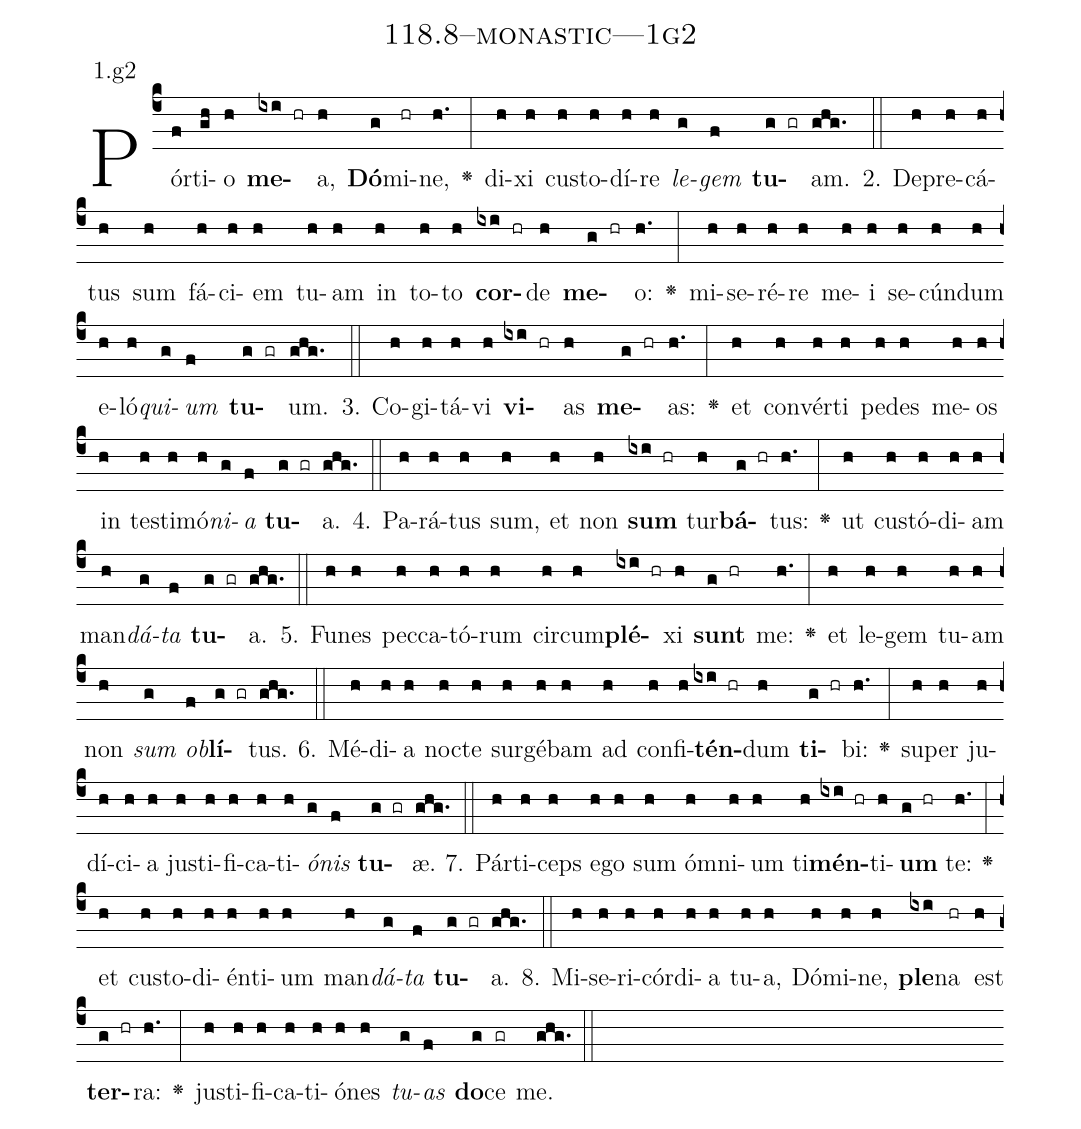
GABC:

name: 118.8--monastic---1g2;
annotation: 1.g2;
%%
(c4)Pór(f)ti(gh)o(h) <b>me</b>(ixi hr)a,(h) <b>Dó</b>(g)mi(hr)ne,(h.) <v>\greheightstar</v>(:) di(h)xi(h) cus(h)to(h)dí(h)re(h) <i>le</i>(g)<i>gem</i>(f) <b>tu</b>(g gr)am.(ghg.) (::)
2. De(h)pre(h)cá(h)tus(h) sum(h) fá(h)ci(h)em(h) tu(h)am(h) in(h) to(h)to(h) <b>cor</b>(ixi hr)de(h) <b>me</b>(g hr)o:(h.) <v>\greheightstar</v>(:) mi(h)se(h)ré(h)re(h) me(h)i(h) se(h)cún(h)dum(h) e(h)ló(h)<i>qui</i>(g)<i>um</i>(f) <b>tu</b>(g gr)um.(ghg.) (::)
3. Co(h)gi(h)tá(h)vi(h) <b>vi</b>(ixi hr)as(h) <b>me</b>(g hr)as:(h.) <v>\greheightstar</v>(:) et(h) con(h)vér(h)ti(h) pe(h)des(h) me(h)os(h) in(h) tes(h)ti(h)mó(h)<i>ni</i>(g)<i>a</i>(f) <b>tu</b>(g gr)a.(ghg.) (::)
4. Pa(h)rá(h)tus(h) sum,(h) et(h) non(h) <b>sum</b>(ixi hr) tur(h)<b>bá</b>(g hr)tus:(h.) <v>\greheightstar</v>(:) ut(h) cus(h)tó(h)di(h)am(h) man(h)<i>dá</i>(g)<i>ta</i>(f) <b>tu</b>(g gr)a.(ghg.) (::)
5. Fu(h)nes(h) pec(h)ca(h)tó(h)rum(h) cir(h)cum(h)<b>plé</b>(ixi hr)xi(h) <b>sunt</b>(g hr) me:(h.) <v>\greheightstar</v>(:) et(h) le(h)gem(h) tu(h)am(h) non(h) <i>sum</i>(g) <i>ob</i>(f)<b>lí</b>(g gr)tus.(ghg.) (::)
6. Mé(h)di(h)a(h) noc(h)te(h) sur(h)gé(h)bam(h) ad(h) con(h)fi(h)<b>tén</b>(ixi hr)dum(h) <b>ti</b>(g hr)bi:(h.) <v>\greheightstar</v>(:) su(h)per(h) ju(h)dí(h)ci(h)a(h) jus(h)ti(h)fi(h)ca(h)ti(h)<i>ó</i>(g)<i>nis</i>(f) <b>tu</b>(g gr)æ.(ghg.) (::)
7. Pár(h)ti(h)ceps(h) e(h)go(h) sum(h) óm(h)ni(h)um(h) ti(h)<b>mén</b>(ixi hr)ti(h)<b>um</b>(g hr) te:(h.) <v>\greheightstar</v>(:) et(h) cus(h)to(h)di(h)én(h)ti(h)um(h) man(h)<i>dá</i>(g)<i>ta</i>(f) <b>tu</b>(g gr)a.(ghg.) (::)
8. Mi(h)se(h)ri(h)cór(h)di(h)a(h) tu(h)a,(h) Dó(h)mi(h)ne,(h) <b>ple</b>(ixi)na(hr) est(h) <b>ter</b>(g hr)ra:(h.) <v>\greheightstar</v>(:) jus(h)ti(h)fi(h)ca(h)ti(h)ó(h)nes(h) <i>tu</i>(g)<i>as</i>(f) <b>do</b>(g)ce(gr) me.(ghg.) (::)
